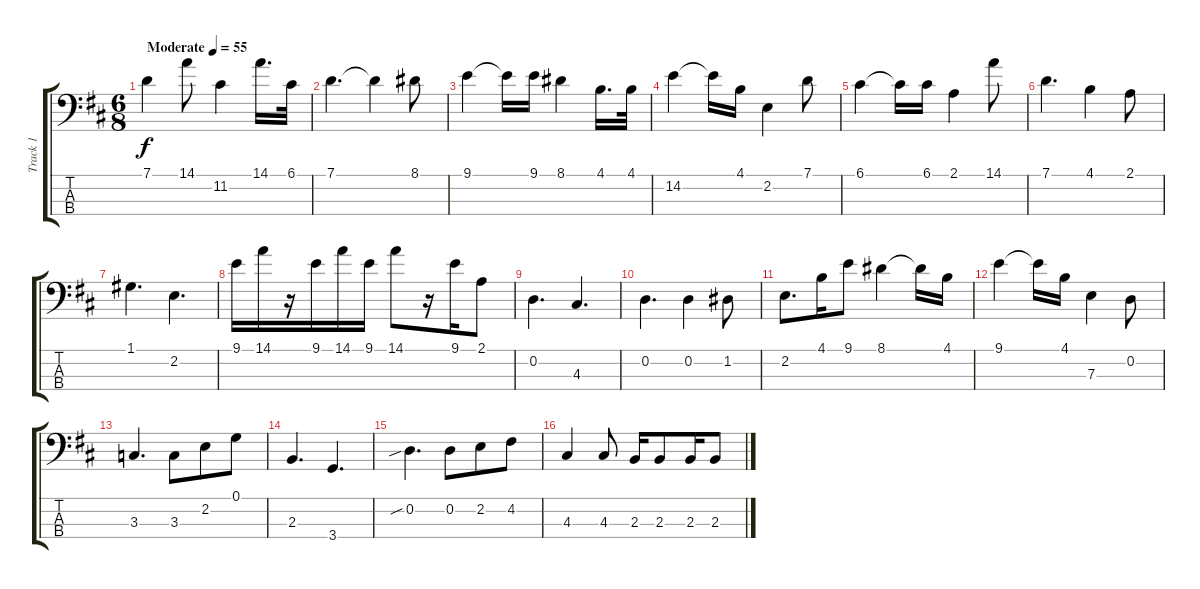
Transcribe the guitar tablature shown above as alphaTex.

\track ("Track 1" "Track 1") {instrument electricbassfinger}
\staff {score tabs}
\tuning (G2 D2 A1 E1) {hide}
\ts (6 8)
\tempo (55 "Moderate")
\clef f4
\ks d
7.1.4{dy f instrument electricbassfinger} 14.1.8 11.2.4 14.1.16{d} 6.1.32 |
7.1.4{d} 7.1{t}.4 8.1.8 |
9.1.4 9.1{t}.16 9.1.16 8.1.4 4.1.16{d} 4.1.32 |
14.2.4 14.2{t}.16 4.1.16 2.2.4 7.1.8 |
6.1.4 6.1{t}.16 6.1.16 2.1.4 14.1.8 |
7.1.4{d} 4.1.4 2.1.8 |
1.1.4{d} 2.2.4{d} |
9.1.16 14.1.16 r.16 9.1.16 14.1.16 9.1.16 14.1.8 r.16 9.1.16 2.1.8 |
0.2.4{d} 4.3.4{d} |
0.2.4{d} 0.2.4 1.2.8 |
2.2.8{d} 4.1.16 9.1.8 8.1.4 8.1{t}.16 4.1.16 |
9.1.4 9.1{t}.16 4.1.16 7.3.4 0.2.8 |
3.3.4{d} 3.3.8 2.2.8 0.1.8 |
2.3.4{d} 3.4.4{d} |
0.2{sib}.4{d} 0.2.8 2.2.8 4.2.8 |
4.3.4 4.3.8 2.3.16 2.3.8 2.3.16 2.3.8
